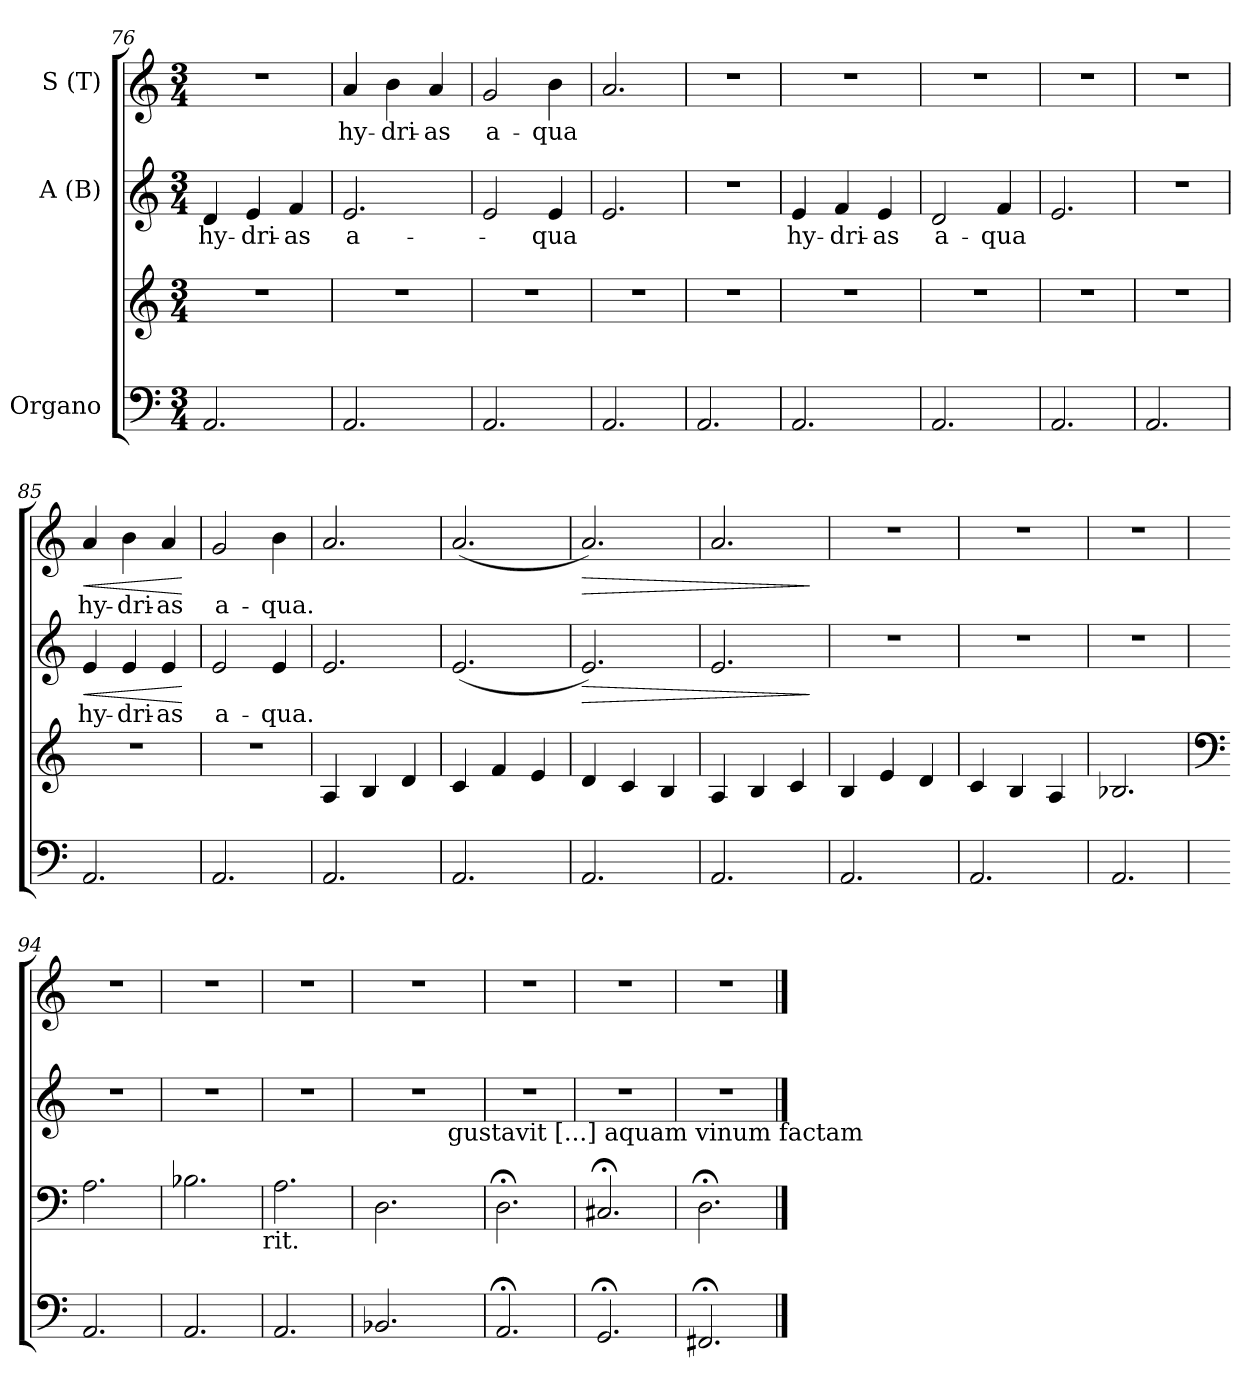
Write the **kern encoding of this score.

**kern	**kern	**kern	**text	**dynam	**kern	**text	**dynam
*part3	*part3	*part2	*part2	*part2	*part1	*part1	*part1
*staff4	*staff3	*staff2	*staff2	*staff2	*staff1	*staff1	*staff1
*I"Organo	*	*I"A (B)	*	*	*I"S (T)	*	*
!!LO:LB:g=z
*clefF4	*clefG2	*clefG2	*	*	*clefG2	*	*
*k[]	*k[]	*k[]	*	*	*k[]	*	*
*C:	*C:	*C:	*	*	*C:	*	*
*M3/4	*M3/4	*M3/4	*	*	*M3/4	*	*
=76	=76	=76	=76	=76	=76	=76	=76
!	!LO:N:vis=1	!	!LO:LY:b	!	!LO:N:vis=1	!	!
2.AA/	2.r	4d/	hy-	.	2.r	.	.
!	!	!	!LO:LY:b	!	!	!	!
.	.	4e/	-dri-	.	.	.	.
!	!	!	!LO:LY:b	!	!	!	!
.	.	4f/	-as	.	.	.	.
=77	=77	=77	=77	=77	=77	=77	=77
!	!LO:N:vis=1	!	!LO:LY:b:rj	!	!	!LO:LY:b	!
2.AA/	2.r	2.e/	a-	.	4a/	hy-	.
!	!	!	!	!	!	!LO:LY:b	!
.	.	.	.	.	4b\	-dri-	.
!	!	!	!	!	!	!LO:LY:b	!
.	.	.	.	.	4a/	-as	.
=78	=78	=78	=78	=78	=78	=78	=78
!	!LO:N:vis=1	!	!	!	!	!LO:LY:b	!
2.AA/	2.r	2e/	.	.	2g/	a-	.
!	!	!	!LO:LY:b	!	!	!LO:LY:b	!
.	.	4e/	-qua	.	4b\	-qua	.
=79	=79	=79	=79	=79	=79	=79	=79
!	!LO:N:vis=1	!	!	!	!	!	!
2.AA/	2.r	2.e/	.	.	2.a/	.	.
=80	=80	=80	=80	=80	=80	=80	=80
!	!LO:N:vis=1	!LO:N:vis=1	!	!	!LO:N:vis=1	!	!
2.AA/	2.r	2.r	.	.	2.r	.	.
=81	=81	=81	=81	=81	=81	=81	=81
!	!LO:N:vis=1	!	!LO:LY:b	!	!LO:N:vis=1	!	!
2.AA/	2.r	4e/	hy-	.	2.r	.	.
!	!	!	!LO:LY:b	!	!	!	!
.	.	4f/	-dri-	.	.	.	.
!	!	!	!LO:LY:b	!	!	!	!
.	.	4e/	-as	.	.	.	.
=82	=82	=82	=82	=82	=82	=82	=82
!	!LO:N:vis=1	!	!LO:LY:b	!	!LO:N:vis=1	!	!
2.AA/	2.r	2d/	a-	.	2.r	.	.
!	!	!	!LO:LY:b	!	!	!	!
.	.	4f/	-qua	.	.	.	.
=83	=83	=83	=83	=83	=83	=83	=83
!	!LO:N:vis=1	!	!	!	!LO:N:vis=1	!	!
2.AA/	2.r	2.e/	.	.	2.r	.	.
=84	=84	=84	=84	=84	=84	=84	=84
!	!LO:N:vis=1	!LO:N:vis=1	!	!	!LO:N:vis=1	!	!
2.AA/	2.r	2.r	.	.	2.r	.	.
=85	=85	=85	=85	=85	=85	=85	=85
!	!LO:N:vis=1	!	!LO:LY:b	!LO:HP:b	!	!LO:LY:b	!LO:HP:b
2.AA/	2.r	4e/	hy-	<	4a/	hy-	<
!	!	!	!LO:LY:b	!	!	!LO:LY:b	!
.	.	4e/	-dri-	.	4b\	-dri-	.
!	!	!	!LO:LY:b	!	!	!LO:LY:b	!
.	.	4e/	-as	.	4a/	-as	.
.	.	.	.	[	.	.	[
=86	=86	=86	=86	=86	=86	=86	=86
!	!LO:N:vis=1	!	!LO:LY:b	!	!	!LO:LY:b	!
2.AA/	2.r	2e/	a-	.	2g/	a-	.
!	!	!	!LO:LY:b	!	!	!LO:LY:b	!
.	.	4e/	-qua.	.	4b\	-qua.	.
=87	=87	=87	=87	=87	=87	=87	=87
2.AA/	4A/	2.e/	.	.	2.a/	.	.
.	4B/	.	.	.	.	.	.
.	4d/	.	.	.	.	.	.
!!LO:LB:g=z
=88	=88	=88	=88	=88	=88	=88	=88
2.AA/	4c/	(<2.e/	.	.	(<2.a/	.	.
.	4f/	.	.	.	.	.	.
.	4e/	.	.	.	.	.	.
=89	=89	=89	=89	=89	=89	=89	=89
!	!	!	!	!LO:HP:b	!	!	!LO:HP:b
2.AA/	4d/	2.e/)	.	>	2.a/)	.	>
.	4c/	.	.	.	.	.	.
.	4B/	.	.	.	.	.	.
=90	=90	=90	=90	=90	=90	=90	=90
2.AA/	4A/	2.e/	.	.	2.a/	.	.
.	4B/	.	.	.	.	.	.
.	4c/	.	.	.	.	.	.
.	.	.	.	]	.	.	]
=91	=91	=91	=91	=91	=91	=91	=91
!	!	!LO:N:vis=1	!	!	!LO:N:vis=1	!	!
2.AA/	4B/	2.r	.	.	2.r	.	.
.	4e/	.	.	.	.	.	.
.	4d/	.	.	.	.	.	.
=92	=92	=92	=92	=92	=92	=92	=92
!	!	!LO:N:vis=1	!	!	!LO:N:vis=1	!	!
2.AA/	4c/	2.r	.	.	2.r	.	.
.	4B/	.	.	.	.	.	.
.	4A/	.	.	.	.	.	.
=93	=93	=93	=93	=93	=93	=93	=93
!	!	!LO:N:vis=1	!	!	!LO:N:vis=1	!	!
2.AA/	2.B-X/	2.r	.	.	2.r	.	.
=94	=94	=94	=94	=94	=94	=94	=94
*	*clefF4	*	*	*	*	*	*
!	!	!LO:N:vis=1	!	!	!LO:N:vis=1	!	!
2.AA/	2.A\	2.r	.	.	2.r	.	.
=95	=95	=95	=95	=95	=95	=95	=95
!	!	!LO:N:vis=1	!	!	!LO:N:vis=1	!	!
2.AA/	2.B-X\	2.r	.	.	2.r	.	.
!	!LO:TX:b:t=rit.	!	!	!	!	!	!
=96	=96	=96	=96	=96	=96	=96	=96
!	!	!LO:N:vis=1	!	!	!LO:N:vis=1	!	!
2.AA/	2.A\	2.r	.	.	2.r	.	.
=97	=97	=97	=97	=97	=97	=97	=97
!	!	!LO:N:vis=1	!	!	!LO:N:vis=1	!	!
*	*	*^	*	*	*	*	*
2.BB-X/	2.D\	2.r	2ryy	.	.	2.r	.	.
.	.	.	32ryy	.	.	.	.	.
!	!	!	!LO:TX:b:t=gustavit [...] aquam vinum factam	!	!	!	!	!
.	.	.	8..ryy	.	.	.	.	.
=98	=98	=98	=98	=98	=98	=98	=98	=98
!	!	!LO:N:vis=1	!	!	!	!LO:N:vis=1	!	!
*	*	*v	*v	*	*	*	*	*
2.AA;/	2.D;<\	2.r	.	.	2.r	.	.
=99	=99	=99	=99	=99	=99	=99	=99
!	!	!LO:N:vis=1	!	!	!LO:N:vis=1	!	!
2.GG;/	2.C#X;/	2.r	.	.	2.r	.	.
=100	=100	=100	=100	=100	=100	=100	=100
!	!	!LO:N:vis=1	!	!	!LO:N:vis=1	!	!
2.FF#X;/	2.D;<\	2.r	.	.	2.r	.	.
==	==	==	==	==	==	==	==
*-	*-	*-	*-	*-	*-	*-	*-
